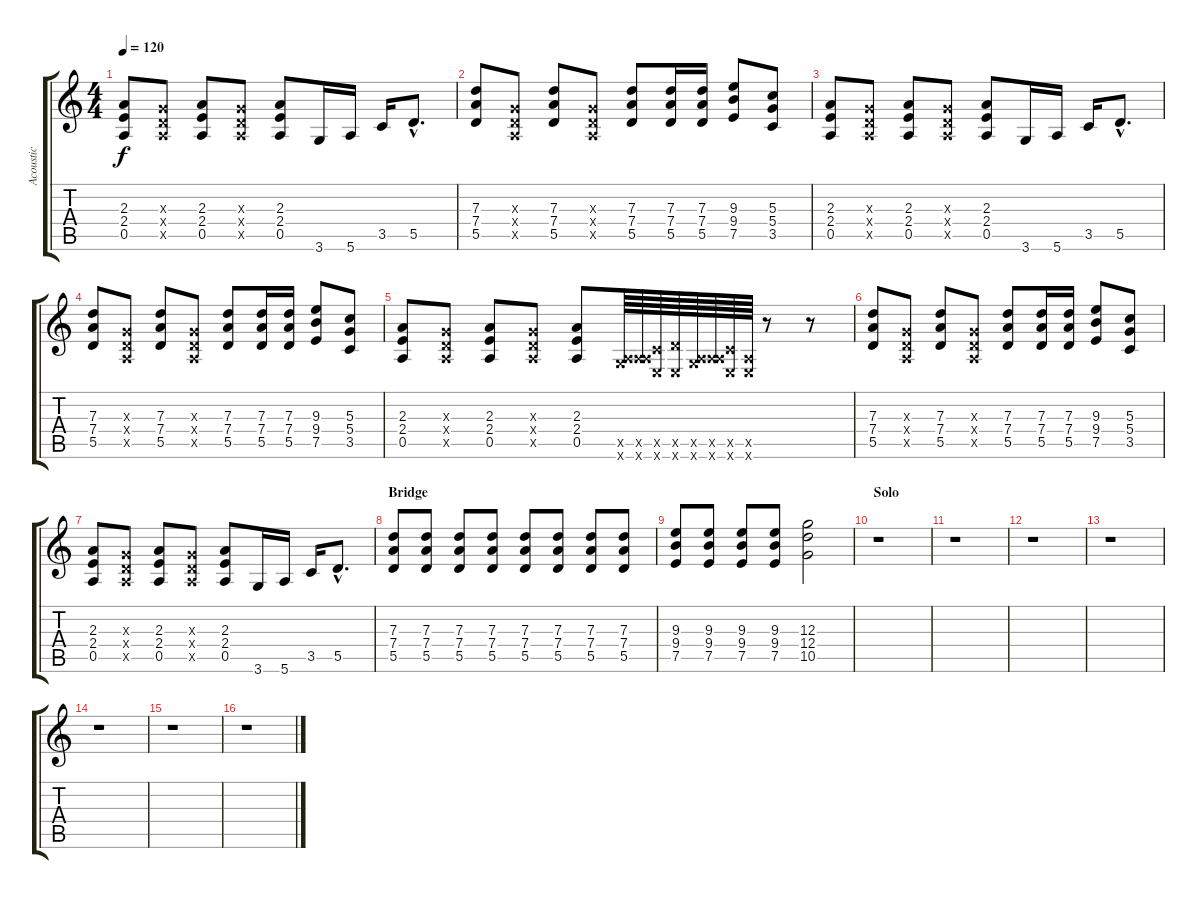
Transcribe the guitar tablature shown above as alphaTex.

\track ("Acoustic" "Acoustic") {instrument acousticguitarsteel}
\staff {score tabs}
\tuning (E4 B3 G3 D3 A2 E2) {hide}
\ts (4 4)
\tempo 120
\clef g2
\ks c
(2.3 2.4 0.5).8{dy f} (0.3{x} 0.4{x} 0.5{x}).8 (2.3 2.4 0.5).8 (0.3{x} 0.4{x} 0.5{x}).8 (2.3 2.4 0.5).8 3.6.16 5.6.16 3.5.16 5.5{hac}.8{d} |
(7.3 7.4 5.5).8 (0.3{x} 0.4{x} 0.5{x}).8 (7.3 7.4 5.5).8 (0.3{x} 0.4{x} 0.5{x}).8 (7.3 7.4 5.5).8 (7.3 7.4 5.5).16 (7.3 7.4 5.5).16 (9.3 9.4 7.5).8 (5.3 5.4 3.5).8 |
(2.3 2.4 0.5).8 (0.3{x} 0.4{x} 0.5{x}).8 (2.3 2.4 0.5).8 (0.3{x} 0.4{x} 0.5{x}).8 (2.3 2.4 0.5).8 3.6.16 5.6.16 3.5.16 5.5{hac}.8{d} |
(7.3 7.4 5.5).8 (0.3{x} 0.4{x} 0.5{x}).8 (7.3 7.4 5.5).8 (0.3{x} 0.4{x} 0.5{x}).8 (7.3 7.4 5.5).8 (7.3 7.4 5.5).16 (7.3 7.4 5.5).16 (9.3 9.4 7.5).8 (5.3 5.4 3.5).8 |
(2.3 2.4 0.5).8 (0.3{x} 0.4{x} 0.5{x}).8 (2.3 2.4 0.5).8 (0.3{x} 0.4{x} 0.5{x}).8 (2.3 2.4 0.5).8 (0.5{x} 3.6{x}).64 (0.5{x} 5.6{x}).64 (3.5{x} 0.6{x}).64 (5.5{x} 0.6{x}).64 (0.5{x} 3.6{x}).64 (0.5{x} 5.6{x}).64 (3.5{x} 0.6{x}).64 (0.5{x} 0.6{x}).64 r.8 r.8 |
(7.3 7.4 5.5).8 (0.3{x} 0.4{x} 0.5{x}).8 (7.3 7.4 5.5).8 (0.3{x} 0.4{x} 0.5{x}).8 (7.3 7.4 5.5).8 (7.3 7.4 5.5).16 (7.3 7.4 5.5).16 (9.3 9.4 7.5).8 (5.3 5.4 3.5).8 |
(2.3 2.4 0.5).8 (0.3{x} 0.4{x} 0.5{x}).8 (2.3 2.4 0.5).8 (0.3{x} 0.4{x} 0.5{x}).8 (2.3 2.4 0.5).8 3.6.16 5.6.16 3.5.16 5.5{hac}.8{d} |
\section ("" "Bridge")
(7.3 7.4 5.5).8 (7.3 7.4 5.5).8 (7.3 7.4 5.5).8 (7.3 7.4 5.5).8 (7.3 7.4 5.5).8 (7.3 7.4 5.5).8 (7.3 7.4 5.5).8 (7.3 7.4 5.5).8 |
(9.3 9.4 7.5).8 (9.3 9.4 7.5).8 (9.3 9.4 7.5).8 (9.3 9.4 7.5).8 (12.3 12.4 10.5).2 |
\section ("" "Solo")
r.1 |
r.1 |
r.1 |
r.1 |
r.1 |
r.1 |
r.1
